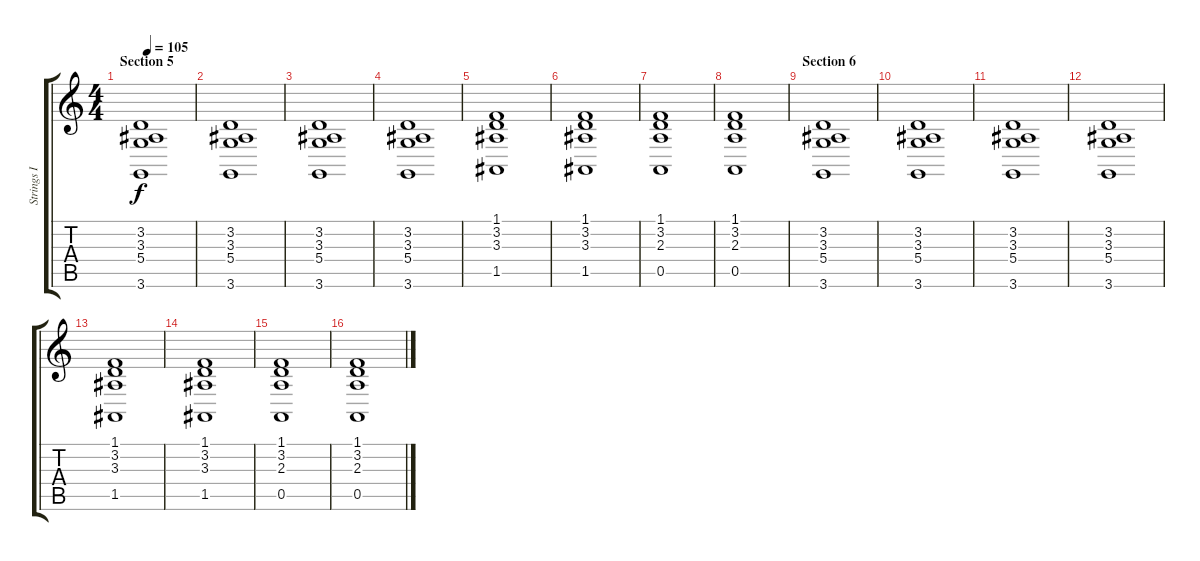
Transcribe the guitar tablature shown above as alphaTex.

\track ("Strings I" "Strings I") {instrument stringensemble2}
\staff {score tabs}
\tuning (E4 B3 G3 D3 A2 E2) {hide}
\ts (4 4)
\section ("" "Section 5")
\tempo 105
\clef g2
\ks c
(3.2 3.3 5.4 3.6).1{dy f} |
(3.2 3.3 5.4 3.6).1 |
(3.2 3.3 5.4 3.6).1 |
(3.2 3.3 5.4 3.6).1 |
(1.1 3.2 3.3 1.5).1 |
(1.1 3.2 3.3 1.5).1 |
(1.1 3.2 2.3 0.5).1 |
(1.1 3.2 2.3 0.5).1 |
\section ("" "Section 6")
(3.2 3.3 5.4 3.6).1 |
(3.2 3.3 5.4 3.6).1 |
(3.2 3.3 5.4 3.6).1 |
(3.2 3.3 5.4 3.6).1 |
(1.1 3.2 3.3 1.5).1 |
(1.1 3.2 3.3 1.5).1 |
(1.1 3.2 2.3 0.5).1 |
(1.1 3.2 2.3 0.5).1
